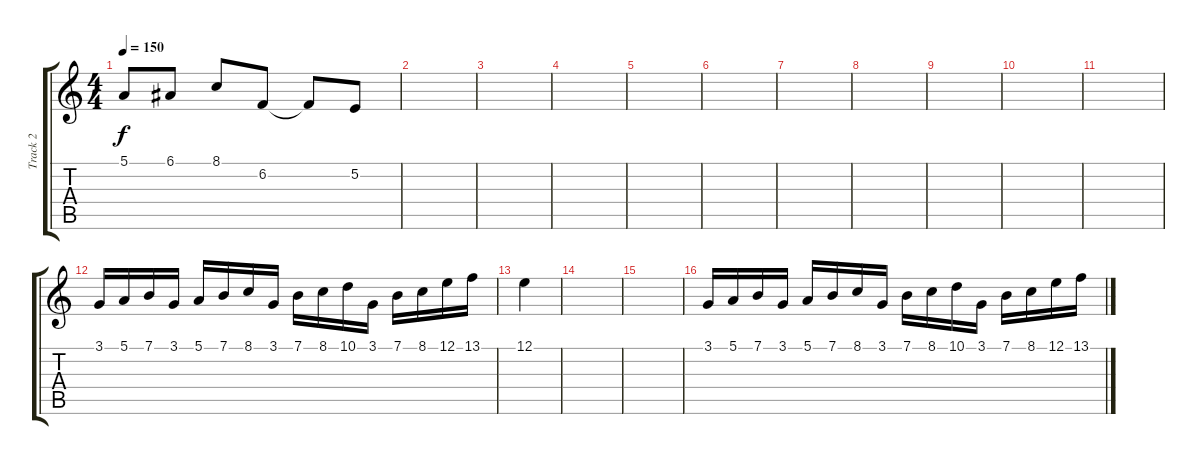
\track ("Track 2" "Track 2") {instrument orchestralharp}
\staff {score tabs}
\tuning (E4 B3 G3 D3 A2 E2) {hide}
\ts (4 4)
\tempo 150
\clef g2
\ks c
5.1.8{dy f} 6.1.8 8.1.8 6.2.8 6.2{t}.8 5.2.8 |
|
|
|
|
|
|
|
|
|
|
3.1.16 5.1.16 7.1.16 3.1.16 5.1.16 7.1.16 8.1.16 3.1.16 7.1.16 8.1.16 10.1.16 3.1.16 7.1.16 8.1.16 12.1.16 13.1.16 |
12.1.4 |
|
|
3.1.16 5.1.16 7.1.16 3.1.16 5.1.16 7.1.16 8.1.16 3.1.16 7.1.16 8.1.16 10.1.16 3.1.16 7.1.16 8.1.16 12.1.16 13.1.16
